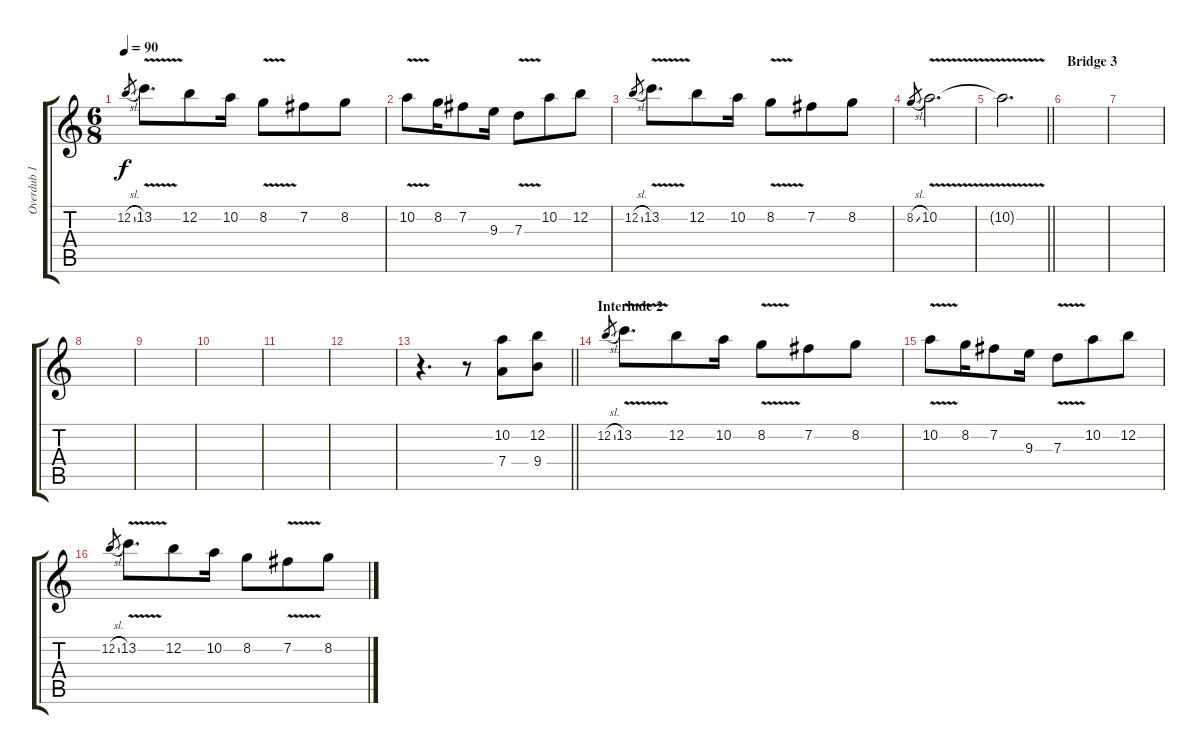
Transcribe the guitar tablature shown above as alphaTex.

\track ("Overdub 1" "Overdub 1") {instrument overdrivenguitar}
\staff {score tabs}
\tuning (E4 B3 G3 D3 A2 E2) {hide}
\ts (6 8)
\tempo 90
\clef g2
\ks c
12.2{sl}.8{gr dy f} 13.2{v}.8{d} 12.2.8 10.2.16 8.2{v}.8 7.2.8 8.2.8 |
10.2{v}.8 8.2.16 7.2.8 9.3.16 7.3{v}.8 10.2.8 12.2.8 |
12.2{sl}.8{gr} 13.2{v}.8{d} 12.2.8 10.2.16 8.2{v}.8 7.2.8 8.2.8 |
8.2{sl}.8{gr} 10.2{v}.2{d} |
\barLineRight lightlight
10.2{t}.2{d} |
\section ("" "Bridge 3")
|
|
|
|
|
|
|
\barLineRight lightlight
r.4{d} r.8 (10.2 7.4).8 (12.2 9.4).8 |
\section ("" "Interlude 2")
12.2{sl}.8{gr} 13.2{v}.8{d} 12.2.8 10.2.16 8.2{v}.8 7.2.8 8.2.8 |
10.2{v}.8 8.2.16 7.2.8 9.3.16 7.3{v}.8 10.2.8 12.2.8 |
12.2{sl}.8{gr} 13.2{v}.8{d} 12.2.8 10.2.16 8.2.8 7.2{v}.8 8.2.8
